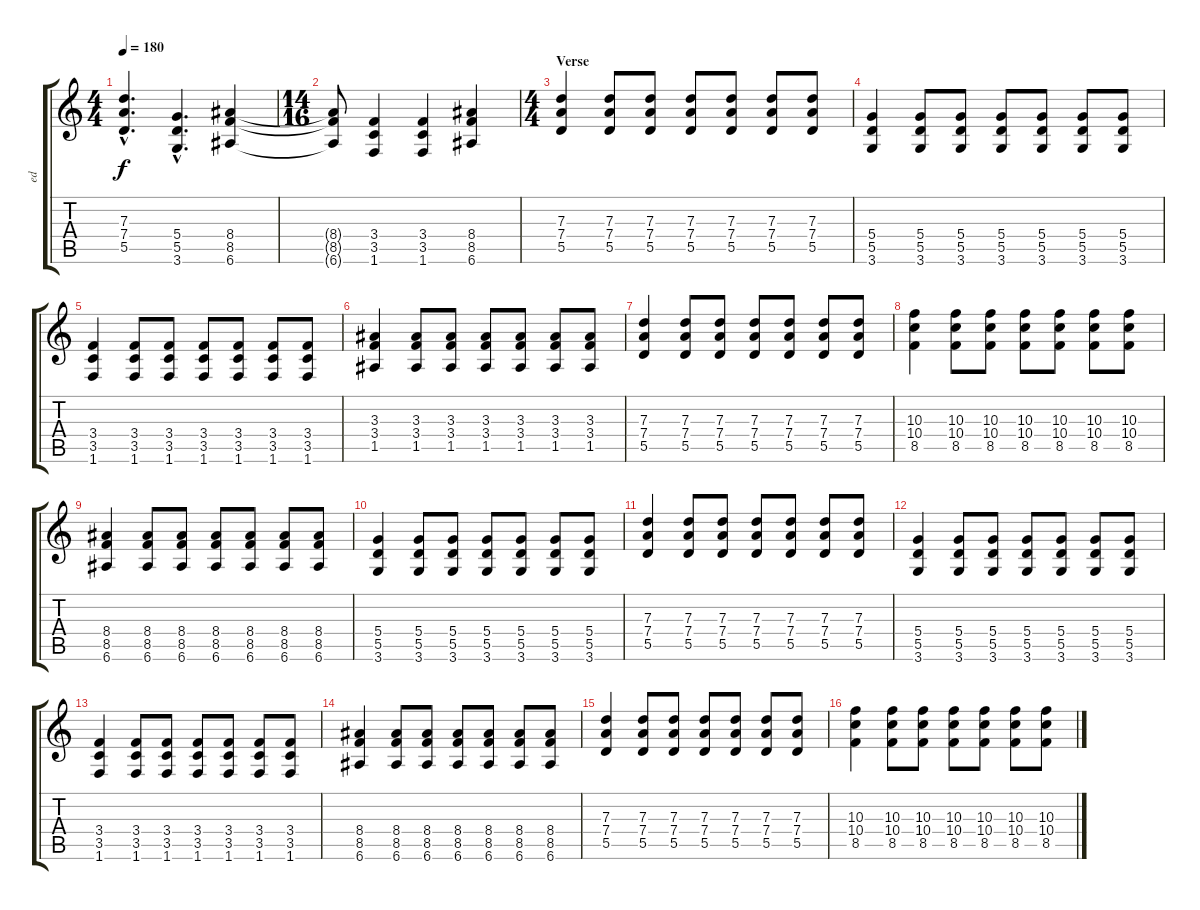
\track ("ed" "ed") {instrument distortionguitar}
\staff {score tabs}
\tuning (E4 B3 G3 D3 A2 E2) {hide}
\ts (4 4)
\tempo 180
\clef g2
\ks c
(7.3{hac} 7.4{hac} 5.5{hac}).4{d dy f} (5.4{hac} 5.5{hac} 3.6{hac}).4{d} (8.4 8.5 6.6).4 |
\ts (14 16)
(8.4{t} 8.5{t} 6.6{t}).8 (3.4 3.5 1.6).4 (3.4 3.5 1.6).4 (8.4 8.5 6.6).4 |
\ts (4 4)
\section ("" "Verse")
(7.3 7.4 5.5).4 (7.3 7.4 5.5).8 (7.3 7.4 5.5).8 (7.3 7.4 5.5).8 (7.3 7.4 5.5).8 (7.3 7.4 5.5).8 (7.3 7.4 5.5).8 |
(5.4 5.5 3.6).4 (5.4 5.5 3.6).8 (5.4 5.5 3.6).8 (5.4 5.5 3.6).8 (5.4 5.5 3.6).8 (5.4 5.5 3.6).8 (5.4 5.5 3.6).8 |
(3.4 3.5 1.6).4 (3.4 3.5 1.6).8 (3.4 3.5 1.6).8 (3.4 3.5 1.6).8 (3.4 3.5 1.6).8 (3.4 3.5 1.6).8 (3.4 3.5 1.6).8 |
(3.3 3.4 1.5).4 (3.3 3.4 1.5).8 (3.3 3.4 1.5).8 (3.3 3.4 1.5).8 (3.3 3.4 1.5).8 (3.3 3.4 1.5).8 (3.3 3.4 1.5).8 |
(7.3 7.4 5.5).4 (7.3 7.4 5.5).8 (7.3 7.4 5.5).8 (7.3 7.4 5.5).8 (7.3 7.4 5.5).8 (7.3 7.4 5.5).8 (7.3 7.4 5.5).8 |
(10.3 10.4 8.5).4 (10.3 10.4 8.5).8 (10.3 10.4 8.5).8 (10.3 10.4 8.5).8 (10.3 10.4 8.5).8 (10.3 10.4 8.5).8 (10.3 10.4 8.5).8 |
(8.4 8.5 6.6).4 (8.4 8.5 6.6).8 (8.4 8.5 6.6).8 (8.4 8.5 6.6).8 (8.4 8.5 6.6).8 (8.4 8.5 6.6).8 (8.4 8.5 6.6).8 |
(5.4 5.5 3.6).4 (5.4 5.5 3.6).8 (5.4 5.5 3.6).8 (5.4 5.5 3.6).8 (5.4 5.5 3.6).8 (5.4 5.5 3.6).8 (5.4 5.5 3.6).8 |
(7.3 7.4 5.5).4 (7.3 7.4 5.5).8 (7.3 7.4 5.5).8 (7.3 7.4 5.5).8 (7.3 7.4 5.5).8 (7.3 7.4 5.5).8 (7.3 7.4 5.5).8 |
(5.4 5.5 3.6).4 (5.4 5.5 3.6).8 (5.4 5.5 3.6).8 (5.4 5.5 3.6).8 (5.4 5.5 3.6).8 (5.4 5.5 3.6).8 (5.4 5.5 3.6).8 |
(3.4 3.5 1.6).4 (3.4 3.5 1.6).8 (3.4 3.5 1.6).8 (3.4 3.5 1.6).8 (3.4 3.5 1.6).8 (3.4 3.5 1.6).8 (3.4 3.5 1.6).8 |
(8.4 8.5 6.6).4 (8.4 8.5 6.6).8 (8.4 8.5 6.6).8 (8.4 8.5 6.6).8 (8.4 8.5 6.6).8 (8.4 8.5 6.6).8 (8.4 8.5 6.6).8 |
(7.3 7.4 5.5).4 (7.3 7.4 5.5).8 (7.3 7.4 5.5).8 (7.3 7.4 5.5).8 (7.3 7.4 5.5).8 (7.3 7.4 5.5).8 (7.3 7.4 5.5).8 |
(10.3 10.4 8.5).4 (10.3 10.4 8.5).8 (10.3 10.4 8.5).8 (10.3 10.4 8.5).8 (10.3 10.4 8.5).8 (10.3 10.4 8.5).8 (10.3 10.4 8.5).8
